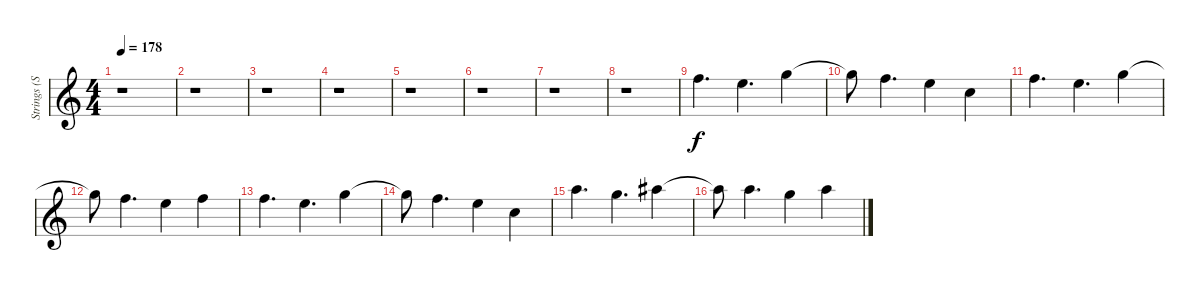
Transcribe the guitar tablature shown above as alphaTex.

\track ("Strings (Staff 1)" "Strings (S") {instrument acousticgrandpiano}
\staff {score}
\tuning (E4 B3 G3 D3 A2 E2 B1) {hide}
\ts (4 4)
\section ("" "")
\tempo 178
\clef g2
\ks c
r.1{dy f instrument acousticgrandpiano} |
r.1 |
r.1 |
r.1 |
r.1 |
r.1 |
r.1 |
r.1 |
13.1.4{d} 12.1.4{d} 15.1.4 |
15.1{t}.8 13.1.4{d} 12.1.4 8.1.4 |
13.1.4{d} 12.1.4{d} 15.1.4 |
15.1{t}.8 13.1.4{d} 12.1.4 13.1.4 |
13.1.4{d} 12.1.4{d} 15.1.4 |
15.1{t}.8 13.1.4{d} 12.1.4 8.1.4 |
17.1.4{d} 15.1.4{d} 18.1.4 |
18.1{t}.8 17.1.4{d} 15.1.4 17.1.4
